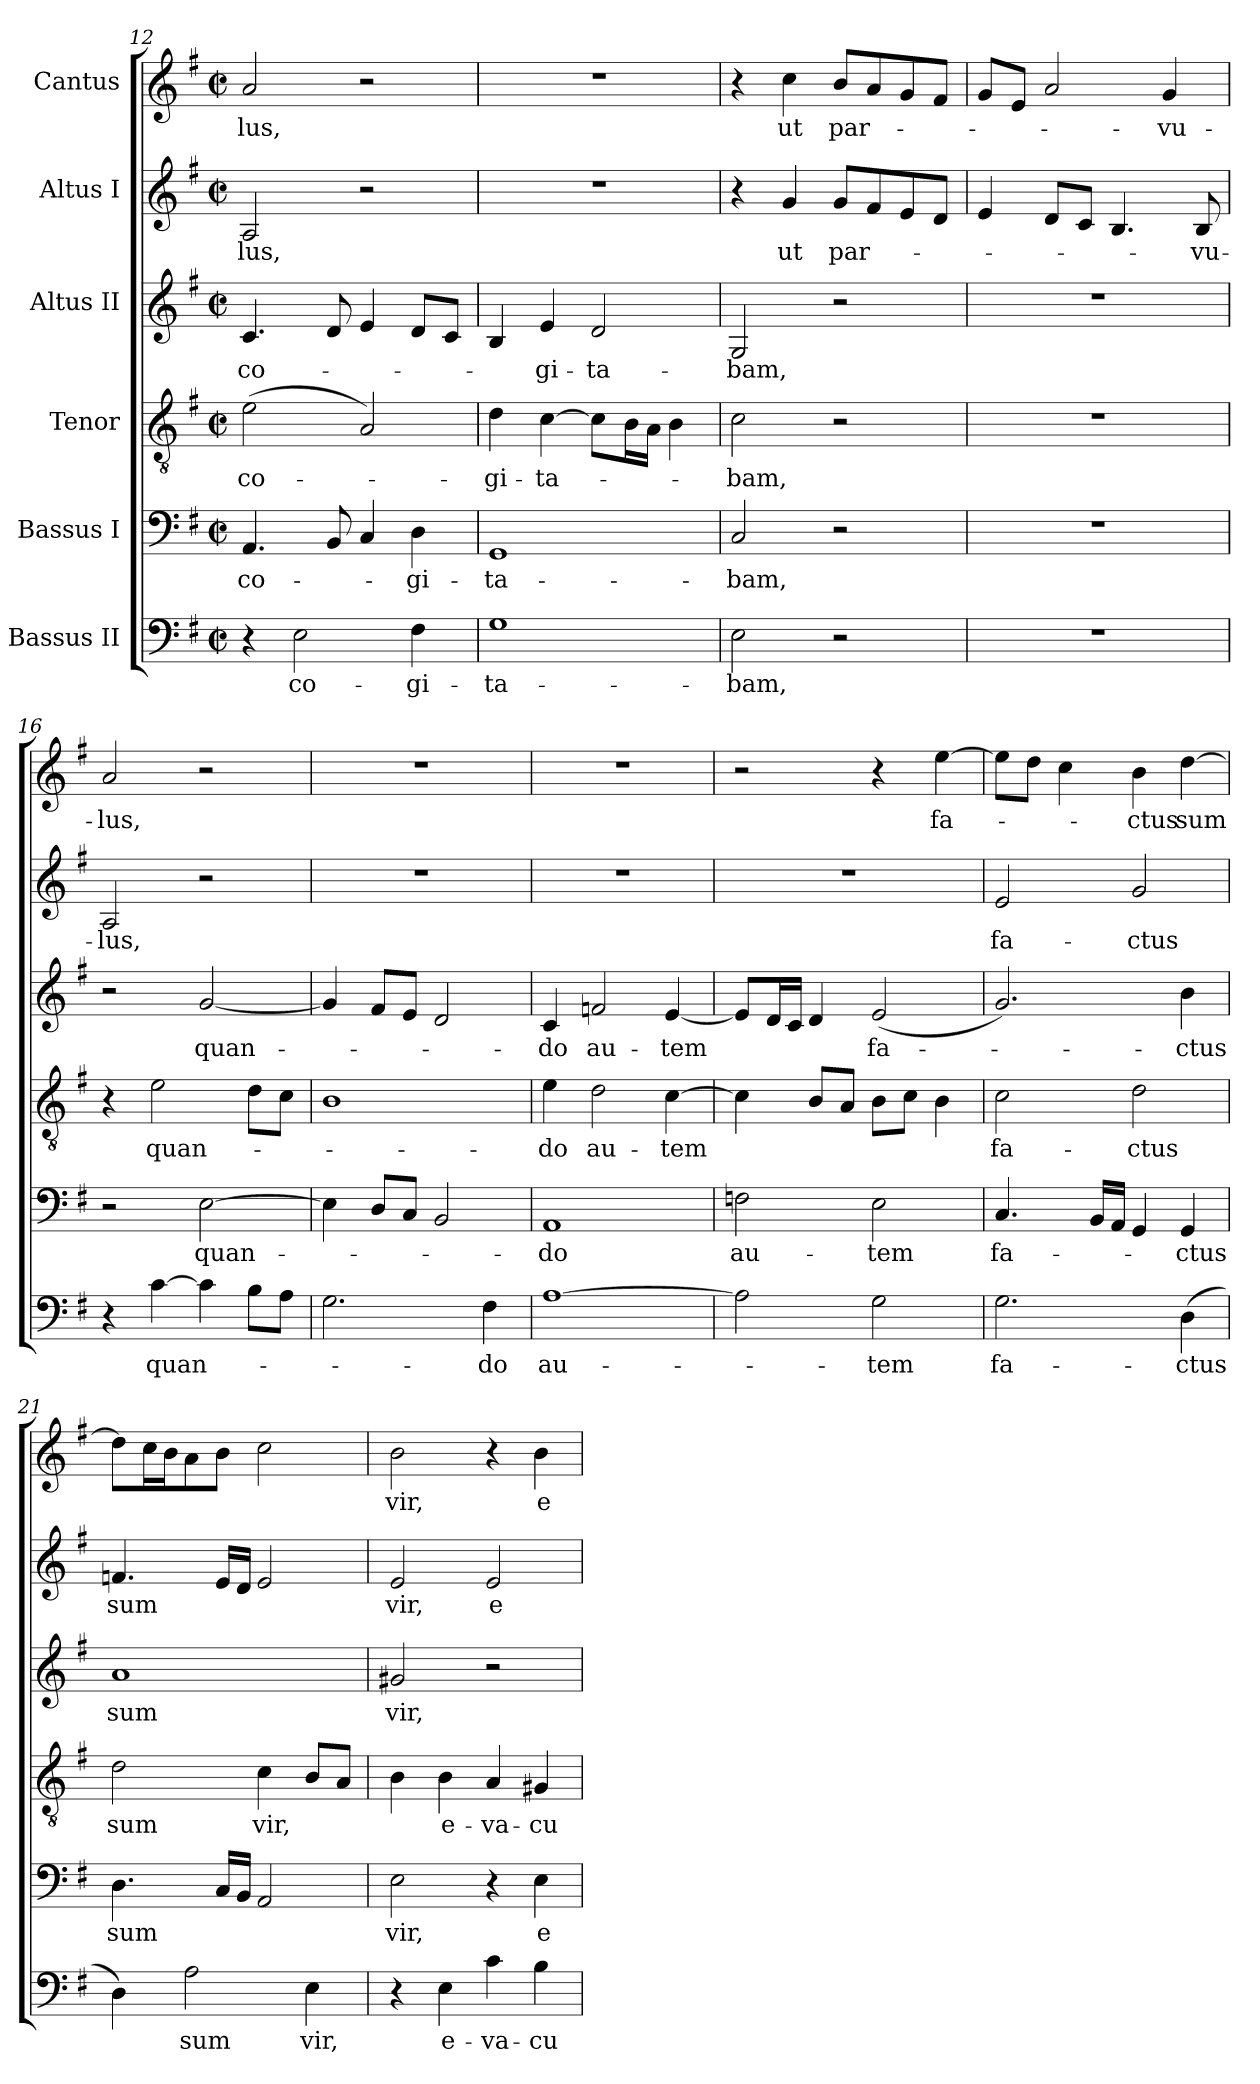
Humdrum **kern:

**kern	**text	**kern	**text	**kern	**text	**kern	**text	**kern	**text	**kern	**text
*part6	*part6	*part5	*part5	*part4	*part4	*part3	*part3	*part2	*part2	*part1	*part1
*staff6	*staff6	*staff5	*staff5	*staff4	*staff4	*staff3	*staff3	*staff2	*staff2	*staff1	*staff1
*I"Bassus II	*	*I"Bassus I	*	*I"Tenor	*	*I"Altus II	*	*I"Altus I	*	*I"Cantus	*
*clefF4	*	*clefF4	*	*clefGv2	*	*clefG2	*	*clefG2	*	*clefG2	*
*k[f#]	*	*k[f#]	*	*k[f#]	*	*k[f#]	*	*k[f#]	*	*k[f#]	*
*G:	*	*G:	*	*G:	*	*G:	*	*G:	*	*G:	*
*M2/2	*	*M2/2	*	*M2/2	*	*M2/2	*	*M2/2	*	*M2/2	*
*met(c|)	*	*met(c|)	*	*met(c|)	*	*met(c|)	*	*met(c|)	*	*met(c|)	*
=12	=12	=12	=12	=12	=12	=12	=12	=12	=12	=12	=12
4r	.	4.AA/	co-	(2e\	co-	4.c/	co-	2A/	-lus,	2a/	-lus,
2E\	co-	.	.	.	.	.	.	.	.	.	.
.	.	8BB/	.	.	.	8d/	.	.	.	.	.
.	.	4C/	.	2A/)	.	4e/	.	2r	.	2r	.
4F#\	-gi-	4D\	-gi-	.	.	8d/L	.	.	.	.	.
.	.	.	.	.	.	8c/J	.	.	.	.	.
=13	=13	=13	=13	=13	=13	=13	=13	=13	=13	=13	=13
1G	-ta-	1GG	-ta-	4d\	-gi-	4B/	.	1r	.	1r	.
.	.	.	.	[4c\	-ta-	4e/	-gi-	.	.	.	.
.	.	.	.	8c\L]	.	2d/	-ta-	.	.	.	.
.	.	.	.	16B\L	.	.	.	.	.	.	.
.	.	.	.	16A\JJ	.	.	.	.	.	.	.
.	.	.	.	4B\	.	.	.	.	.	.	.
!!LO:PB:g=z
=14	=14	=14	=14	=14	=14	=14	=14	=14	=14	=14	=14
2E\	-bam,	2C/	-bam,	2c\	-bam,	2G/	-bam,	4r	.	4r	.
.	.	.	.	.	.	.	.	4g/	ut	4cc\	ut
2r	.	2r	.	2r	.	2r	.	8g/L	par-	8b/L	par-
.	.	.	.	.	.	.	.	8f#/	.	8a/	.
.	.	.	.	.	.	.	.	8e/	.	8g/	.
.	.	.	.	.	.	.	.	8d/J	.	8f#/J	.
=15	=15	=15	=15	=15	=15	=15	=15	=15	=15	=15	=15
1r	.	1r	.	1r	.	1r	.	4e/	.	8g/L	.
.	.	.	.	.	.	.	.	.	.	8e/J	.
.	.	.	.	.	.	.	.	8d/L	.	2a/	.
.	.	.	.	.	.	.	.	8c/J	.	.	.
.	.	.	.	.	.	.	.	4.B/	.	.	.
.	.	.	.	.	.	.	.	.	.	4g/	-vu-
.	.	.	.	.	.	.	.	8B/	-vu-	.	.
=16	=16	=16	=16	=16	=16	=16	=16	=16	=16	=16	=16
4r	.	2r	.	4r	.	2r	.	2A/	-lus,	2a/	-lus,
[4c\	quan-	.	.	2e\	quan-	.	.	.	.	.	.
4c\]	.	[2E\	quan-	.	.	[2g/	quan-	2r	.	2r	.
8B\L	.	.	.	8d\L	.	.	.	.	.	.	.
8A\J	.	.	.	8c\J	.	.	.	.	.	.	.
=17	=17	=17	=17	=17	=17	=17	=17	=17	=17	=17	=17
2.G\	.	4E\]	.	1B	.	4g/]	.	1r	.	1r	.
.	.	8D/L	.	.	.	8f#/L	.	.	.	.	.
.	.	8C/J	.	.	.	8e/J	.	.	.	.	.
.	.	2BB/	.	.	.	2d/	.	.	.	.	.
4F#\	-do	.	.	.	.	.	.	.	.	.	.
=18	=18	=18	=18	=18	=18	=18	=18	=18	=18	=18	=18
[1A	au-	1AA	-do	4e\	-do	4c/	-do	1r	.	1r	.
.	.	.	.	2d\	au-	2fn/	au-	.	.	.	.
.	.	.	.	[4c\	-tem	[4e/	-tem	.	.	.	.
=19	=19	=19	=19	=19	=19	=19	=19	=19	=19	=19	=19
2A\]	.	2Fn\	au-	4c\]	.	8e/L]	.	1r	.	2r	.
.	.	.	.	.	.	16d/L	.	.	.	.	.
.	.	.	.	.	.	16c/JJ	.	.	.	.	.
.	.	.	.	8B/L	.	4d/	.	.	.	.	.
.	.	.	.	8A/J	.	.	.	.	.	.	.
2G\	-tem	2E\	-tem	8B\L	.	(2e/	fa-	.	.	4r	.
.	.	.	.	8c\J	.	.	.	.	.	.	.
.	.	.	.	4B\	.	.	.	.	.	[4ee\	fa-
!!LO:LB:g=z
=20	=20	=20	=20	=20	=20	=20	=20	=20	=20	=20	=20
2.G\	fa-	4.C/	fa-	2c\	fa-	2.g/)	.	2e/	fa-	8ee\L]	.
.	.	.	.	.	.	.	.	.	.	8dd\J	.
.	.	.	.	.	.	.	.	.	.	4cc\	.
.	.	16BB/LL	.	.	.	.	.	.	.	.	.
.	.	16AA/JJ	.	.	.	.	.	.	.	.	.
.	.	4GG/	.	2d\	-ctus	.	.	2g/	-ctus	4b\	-ctus
(4D\	-ctus	4GG/	-ctus	.	.	4b\	-ctus	.	.	[4dd\	sum
=21	=21	=21	=21	=21	=21	=21	=21	=21	=21	=21	=21
4D\)	.	4.D\	sum	2d\	sum	1a	sum	4.fn/	sum	8dd\L]	.
.	.	.	.	.	.	.	.	.	.	16cc\L	.
.	.	.	.	.	.	.	.	.	.	16b\J	.
2A\	sum	.	.	.	.	.	.	.	.	8a\	.
.	.	16C/LL	.	.	.	.	.	16e/LL	.	8b\J	.
.	.	16BB/JJ	.	.	.	.	.	16d/JJ	.	.	.
.	.	2AA/	.	4c\	vir,	.	.	2e/	.	2cc\	.
4E\	vir,	.	.	8B/L	.	.	.	.	.	.	.
.	.	.	.	8A/J	.	.	.	.	.	.	.
=22	=22	=22	=22	=22	=22	=22	=22	=22	=22	=22	=22
4r	.	2E\	vir,	4B\	.	2g#X/	vir,	2e/	vir,	2b\	vir,
4E\	e-	.	.	4B\	e-	.	.	.	.	.	.
4c\	-va-	4r	.	4A/	-va-	2r	.	2e/	e-	4r	.
4B\	-cu-	4E\	e-	4G#X/	-cu-	.	.	.	.	4b\	e-
=	=	=	=	=	=	=	=	=	=	=	=
*-	*-	*-	*-	*-	*-	*-	*-	*-	*-	*-	*-
